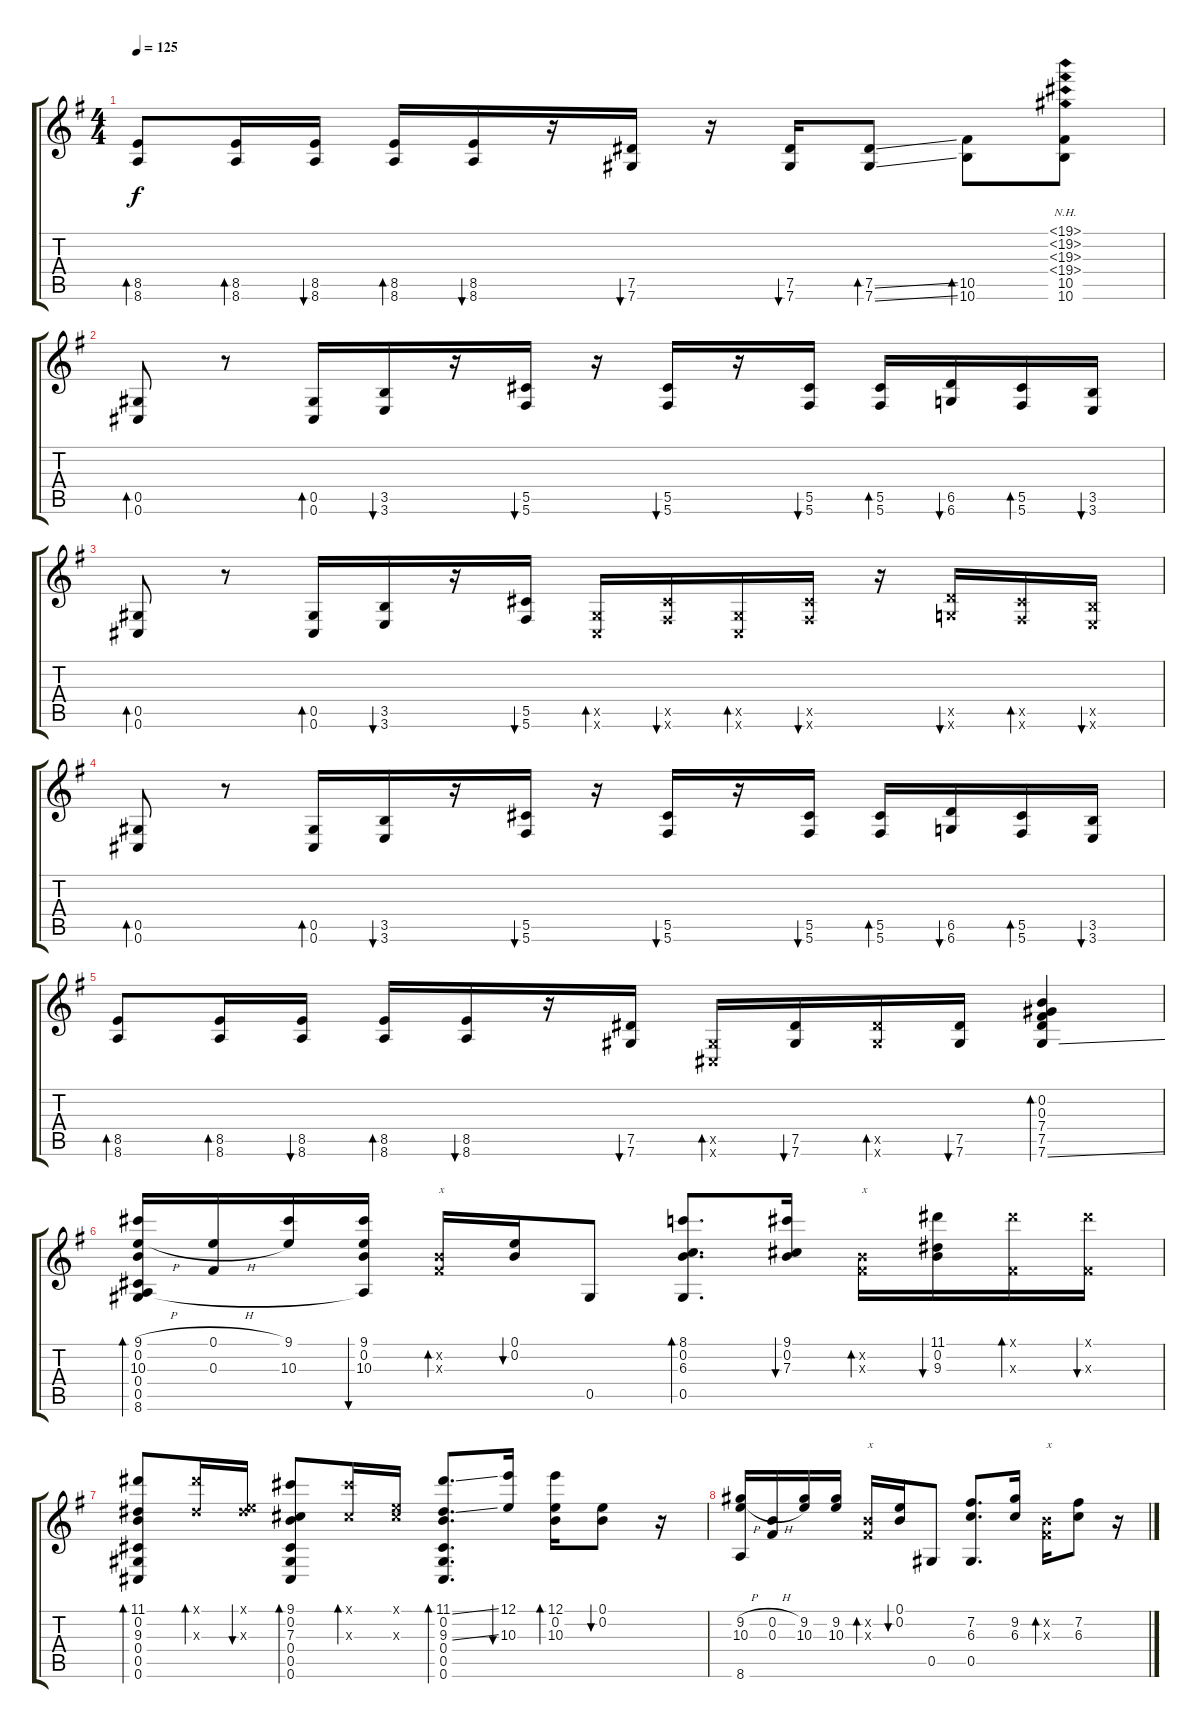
\track "" {instrument acousticguitarsteel}
\staff {score tabs}
\tuning (E4 B3 Gb3 Db3 Ab2 Db2) {hide}
\ts (4 4)
\tempo 125
\clef g2
\ks g
(8.5 8.6).8{bd 30 txt "" dy f} (8.5 8.6).16{bd 30} (8.5 8.6).16{bu 30} (8.5 8.6).16{bd 30 txt ""} (8.5 8.6).16{bu 30} r.16 (7.5 7.6).16{bu 30} r.16{txt ""} (7.5 7.6).16{bu 30} (7.5{ss} 7.6{ss}).8{bd 30} (10.5 10.6).8{bd 30 txt ""} (19.1{nh} 19.2{nh} 19.3{nh} 19.4{nh} 10.5 10.6).8 |
(0.5 0.6).8{bd 30 txt ""} r.8 (0.5 0.6).16{bd 30 txt ""} (3.5 3.6).16{bu 30} r.16 (5.5 5.6).16{bu 30} r.16{txt ""} (5.5 5.6).16{bu 30} r.16 (5.5 5.6).16{bu 30} (5.5 5.6).16{bd 30 txt ""} (6.5 6.6).16{bu 30} (5.5 5.6).16{bd 30} (3.5 3.6).16{bu 30} |
(0.5 0.6).8{bd 30 txt ""} r.8 (0.5 0.6).16{bd 30 txt ""} (3.5 3.6).16{bu 30} r.16 (5.5 5.6).16{bu 30} (0.5{x} 0.6{x}).16{bd 30 txt ""} (5.5{x} 5.6{x}).16{bu 30} (0.5{x} 0.6{x}).16{bd 30} (5.5{x} 5.6{x}).16{bu 30} r.16{txt ""} (6.5{x} 6.6{x}).16{bu 30} (5.5{x} 5.6{x}).16{bd 30} (3.5{x} 3.6{x}).16{bu 30} |
(0.5 0.6).8{bd 30 txt ""} r.8 (0.5 0.6).16{bd 30 txt ""} (3.5 3.6).16{bu 30} r.16 (5.5 5.6).16{bu 30} r.16{txt ""} (5.5 5.6).16{bu 30} r.16 (5.5 5.6).16{bu 30} (5.5 5.6).16{bd 30 txt ""} (6.5 6.6).16{bu 30} (5.5 5.6).16{bd 30} (3.5 3.6).16{bu 30} |
(8.5 8.6).8{bd 30 txt ""} (8.5 8.6).16{bd 30} (8.5 8.6).16{bu 30} (8.5 8.6).16{bd 30 txt ""} (8.5 8.6).16{bu 30} r.16 (7.5 7.6).16{bu 30} (0.5{x} 0.6{x}).16{bd 30 txt ""} (7.5 7.6).16{bu 30} (7.5{x} 7.6{x}).16{bd 30} (7.5 7.6).16{bu 30} (0.2 0.3 7.4 7.5 7.6{ss}).4{bd 30 txt ""} |
(9.1{h} 0.2 10.3{h} 0.4 0.5 8.6).16{bd 60} (0.1{h} 0.3{h}).16 (9.1 10.3).16 (9.1 0.2 10.3 8.6{t}).16{bu 30} (0.2{x} 0.3{x}).16{bd 30 txt "x"} (0.1 0.2).16{bu 30} 0.5.8 (8.1 0.2 6.3 0.5).8{d bd 30} (9.1 0.2 7.3).16{bu 30} (0.2{x} 0.3{x}).16{bd 30 txt "x"} (11.1 0.2 9.3).16{bu 30} (11.1{x} 0.3{x}).16{bd 30} (11.1{x} 0.3{x}).16{bu 30} |
(11.1 0.2 9.3 0.4 0.5 0.6).8{bd 60} (11.1{x} 9.3{x}).16{bd 30} (0.1{x} 9.3{x}).16{bu 30} (9.1 0.2 7.3 0.4 0.5 0.6).8{bd 60} (9.1{x} 7.3{x}).16{bd 30} (0.1{x} 7.3{x}).16 (11.1{ss} 0.2 9.3{ss} 0.4 0.5 0.6).8{d bd 30} (12.1 10.3).16{bu 30} (12.1 0.2 10.3).16{bd 60} (0.1 0.2).8{bu 30} r.16 |
(9.2{h} 10.3{h} 8.6).16 (0.2{h} 0.3{h}).16 (9.2 10.3).16 (9.2 10.3).16 (0.2{x} 0.3{x}).16{bd 30 txt "x"} (0.1 0.2).16{bu 30} 0.5.8 (7.2 6.3 0.5).8{d} (9.2 6.3).16 (0.2{x} 0.3{x}).16{bd 30 txt "x"} (7.2 6.3).8 r.16
